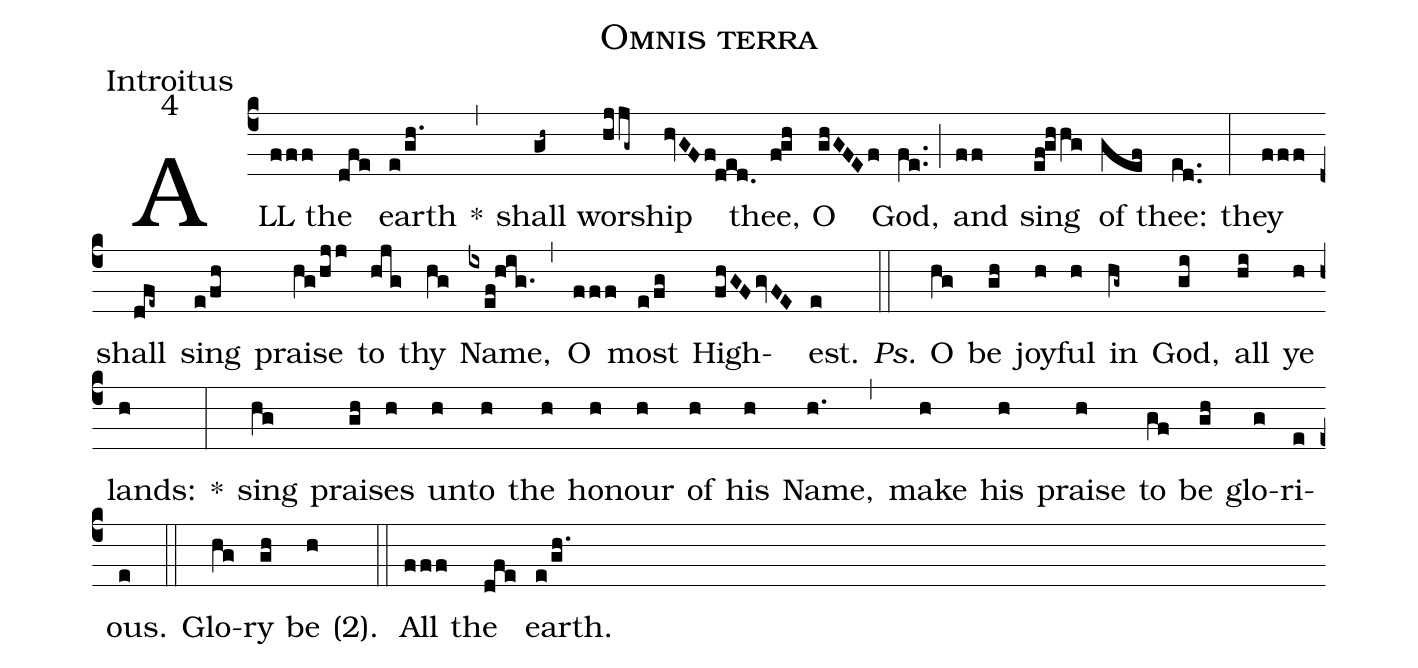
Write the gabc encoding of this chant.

name:Omnis terra;
office-part:Introitus;
mode:4;
%%
(c4) ALL(fff) the(dfe) earth(e/gh.1) *(,) shall(gh~) wor(hjjg~)ship(hvGFf!ded.0) thee,(f!gh) O(ghGFEf) God,(fe..) (;) and(ff) sing(ef!ghhg) of(gef) thee:(ed..) (:) they(fff) shall(dfe~) sing(e/fh) praise(hg/hjj) to(hjg) thy(hg) Name,(ixef!hig.) (,) O(fff) most(e/fg) High(fhGF/gvFE)est.(e) <i>Ps.</i>(::) O(hg) be(gh) joy(h)ful(h) in(hg~) God,(gi) all(hi) ye(h) lands:(h) *(:) sing(hg) prai(gh)ses(h) un(h)to(h) the(h) ho(h)nour(h) of(h) his(h) Name,(h.1) (,) make(h) his(h) praise(h) to(gf) be(gh) glo(g)ri(e)ous.(e) (::) Glo(hg)ry(gh) be(h) <v>(</v>2<v>)</v>.() (::) All(fff) the(dfe) earth.(e/gh.1) ()
